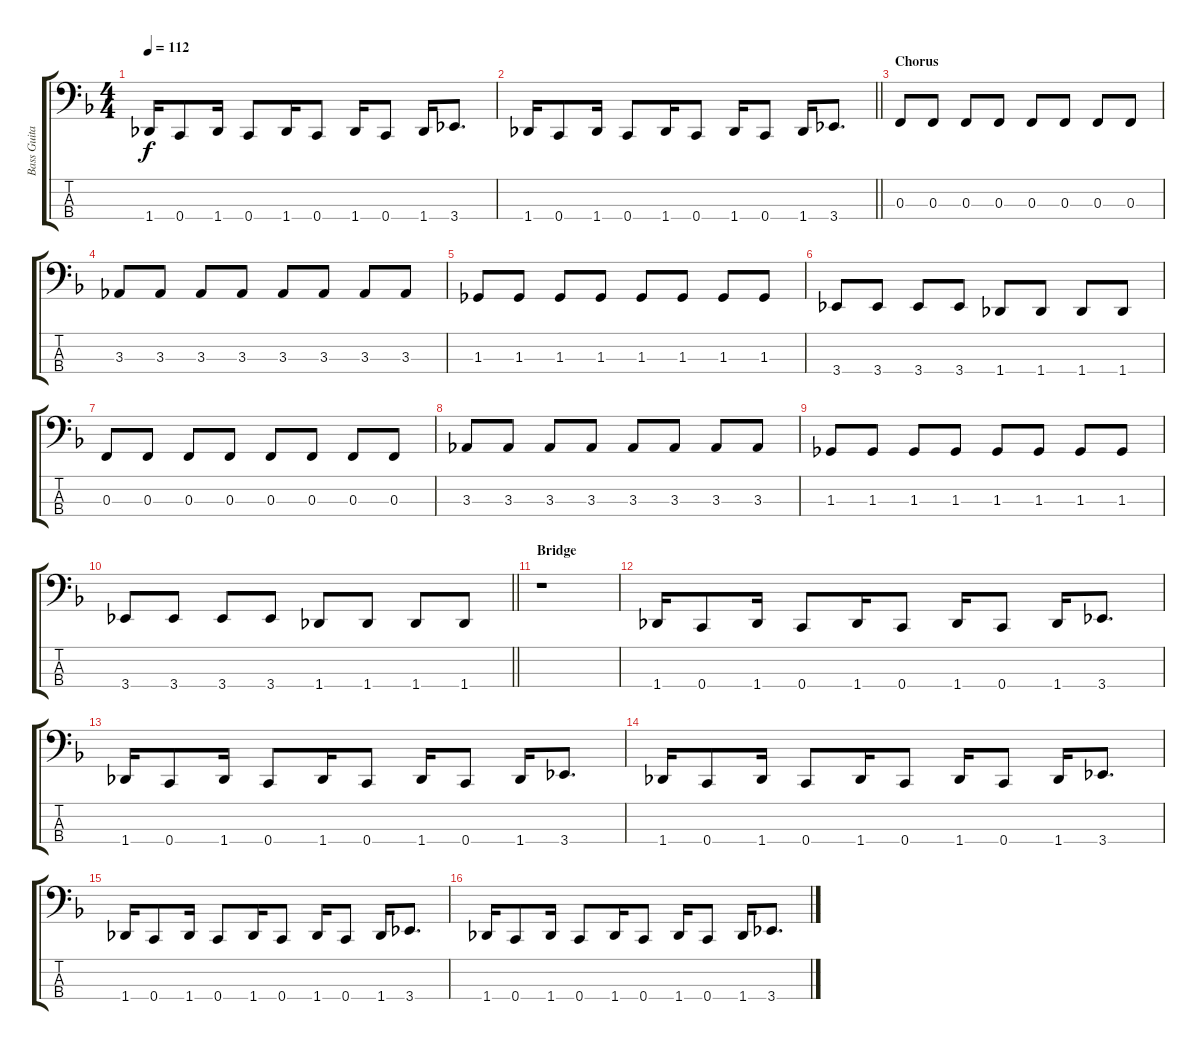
\track ("Bass Guitar" "Bass Guita") {instrument electricbassfinger}
\staff {score tabs}
\tuning (Eb2 Bb1 F1 C1) {hide}
\ts (4 4)
\tempo 112
\clef f4
\ks f
1.4.16{dy f} 0.4.8 1.4.16 0.4.8 1.4.16 0.4.8 1.4.16 0.4.8 1.4.16 3.4.8{d} |
\barLineRight lightlight
1.4.16 0.4.8 1.4.16 0.4.8 1.4.16 0.4.8 1.4.16 0.4.8 1.4.16 3.4.8{d} |
\section ("" "Chorus")
0.3.8 0.3.8 0.3.8 0.3.8 0.3.8 0.3.8 0.3.8 0.3.8 |
3.3.8 3.3.8 3.3.8 3.3.8 3.3.8 3.3.8 3.3.8 3.3.8 |
1.3.8 1.3.8 1.3.8 1.3.8 1.3.8 1.3.8 1.3.8 1.3.8 |
3.4.8 3.4.8 3.4.8 3.4.8 1.4.8 1.4.8 1.4.8 1.4.8 |
0.3.8 0.3.8 0.3.8 0.3.8 0.3.8 0.3.8 0.3.8 0.3.8 |
3.3.8 3.3.8 3.3.8 3.3.8 3.3.8 3.3.8 3.3.8 3.3.8 |
1.3.8 1.3.8 1.3.8 1.3.8 1.3.8 1.3.8 1.3.8 1.3.8 |
\barLineRight lightlight
3.4.8 3.4.8 3.4.8 3.4.8 1.4.8 1.4.8 1.4.8 1.4.8 |
\section ("" "Bridge")
r.1 |
1.4.16 0.4.8 1.4.16 0.4.8 1.4.16 0.4.8 1.4.16 0.4.8 1.4.16 3.4.8{d} |
1.4.16 0.4.8 1.4.16 0.4.8 1.4.16 0.4.8 1.4.16 0.4.8 1.4.16 3.4.8{d} |
1.4.16 0.4.8 1.4.16 0.4.8 1.4.16 0.4.8 1.4.16 0.4.8 1.4.16 3.4.8{d} |
1.4.16 0.4.8 1.4.16 0.4.8 1.4.16 0.4.8 1.4.16 0.4.8 1.4.16 3.4.8{d} |
1.4.16 0.4.8 1.4.16 0.4.8 1.4.16 0.4.8 1.4.16 0.4.8 1.4.16 3.4.8{d}
